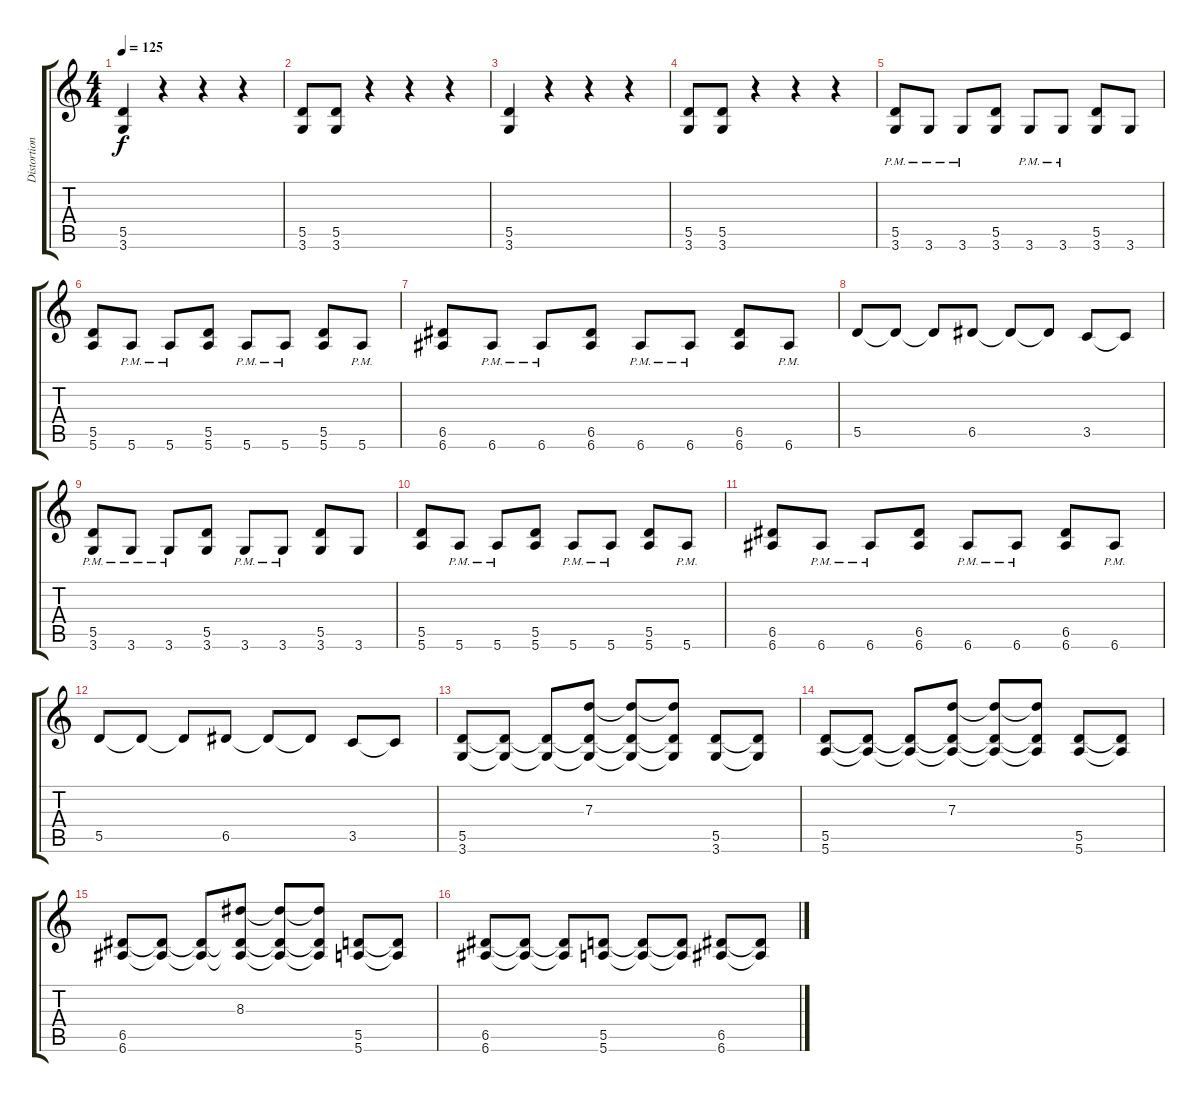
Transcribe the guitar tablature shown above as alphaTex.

\track ("Distortion Guitar" "Distortion") {instrument distortionguitar}
\staff {score tabs}
\tuning (E4 B3 G3 D3 A2 E2) {hide}
\ts (4 4)
\tempo 125
\clef g2
\ks c
(5.5 3.6).4{dy f} r.4 r.4 r.4 |
(5.5 3.6).8 (5.5 3.6).8 r.4 r.4 r.4 |
(5.5 3.6).4 r.4 r.4 r.4 |
(5.5 3.6).8 (5.5 3.6).8 r.4 r.4 r.4 |
(5.5{pm} 3.6).8 3.6{pm}.8 3.6{pm}.8 (5.5 3.6).8 3.6{pm}.8 3.6{pm}.8 (5.5 3.6).8 3.6.8 |
(5.5 5.6).8 5.6{pm}.8 5.6{pm}.8 (5.5 5.6).8 5.6{pm}.8 5.6{pm}.8 (5.5 5.6).8 5.6{pm}.8 |
(6.5 6.6).8 6.6{pm}.8 6.6{pm}.8 (6.5 6.6).8 6.6{pm}.8 6.6{pm}.8 (6.5 6.6).8 6.6{pm}.8 |
5.5.8 5.5{t}.8 5.5{t}.8 6.5.8 6.5{t}.8 6.5{t}.8 3.5.8 3.5{t}.8 |
(5.5{pm} 3.6).8 3.6{pm}.8 3.6{pm}.8 (5.5 3.6).8 3.6{pm}.8 3.6{pm}.8 (5.5 3.6).8 3.6.8 |
(5.5 5.6).8 5.6{pm}.8 5.6{pm}.8 (5.5 5.6).8 5.6{pm}.8 5.6{pm}.8 (5.5 5.6).8 5.6{pm}.8 |
(6.5 6.6).8 6.6{pm}.8 6.6{pm}.8 (6.5 6.6).8 6.6{pm}.8 6.6{pm}.8 (6.5 6.6).8 6.6{pm}.8 |
5.5.8 5.5{t}.8 5.5{t}.8 6.5.8 6.5{t}.8 6.5{t}.8 3.5.8 3.5{t}.8 |
(5.5 3.6).8 (5.5{t} 3.6{t}).8 (5.5{t} 3.6{t}).8 (7.3 5.5{t} 3.6{t}).8 (7.3{t} 5.5{t} 3.6{t}).8 (7.3{t} 5.5{t} 3.6{t}).8 (5.5 3.6).8 (5.5{t} 3.6{t}).8 |
(5.5 5.6).8 (5.5{t} 5.6{t}).8 (5.5{t} 5.6{t}).8 (7.3 5.5{t} 5.6{t}).8 (7.3{t} 5.5{t} 5.6{t}).8 (7.3{t} 5.5{t} 5.6{t}).8 (5.5 5.6).8 (5.5{t} 5.6{t}).8 |
(6.5 6.6).8 (6.5{t} 6.6{t}).8 (6.5{t} 6.6{t}).8 (8.3 6.5{t} 6.6{t}).8 (8.3{t} 6.5{t} 6.6{t}).8 (8.3{t} 6.5{t} 6.6{t}).8 (5.5 5.6).8 (5.5{t} 5.6{t}).8 |
(6.5 6.6).8 (6.5{t} 6.6{t}).8 (6.5{t} 6.6{t}).8 (5.5 5.6).8 (5.5{t} 5.6{t}).8 (5.5{t} 5.6{t}).8 (6.5 6.6).8 (6.5{t} 6.6{t}).8
